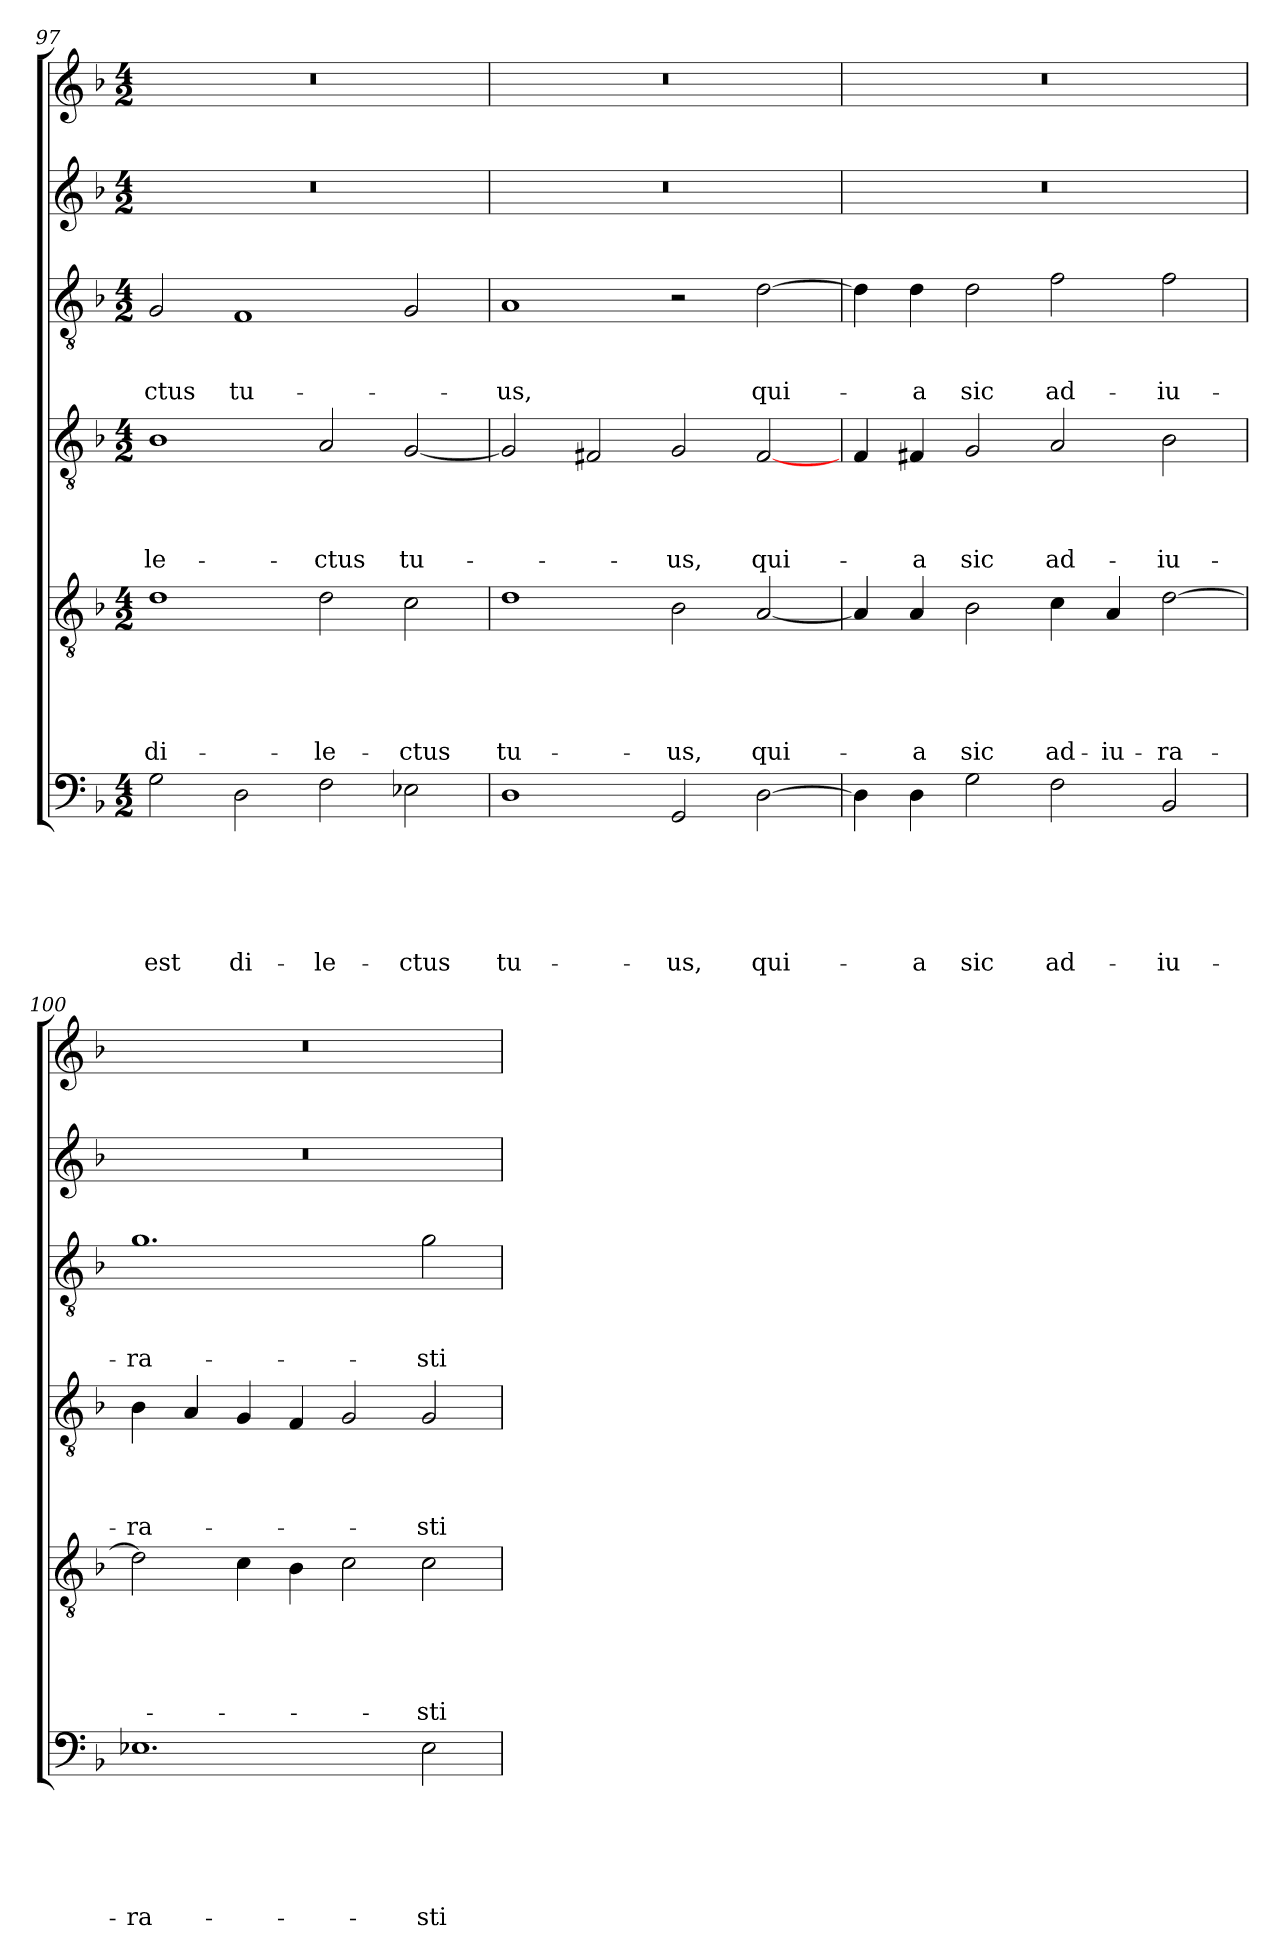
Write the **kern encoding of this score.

**kern	**text	**text	**text	**text	**text	**text	**kern	**text	**text	**text	**text	**text	**kern	**text	**text	**text	**text	**kern	**text	**text	**text	**kern	**kern
*part6	*part6	*part6	*part6	*part6	*part6	*part6	*part5	*part5	*part5	*part5	*part5	*part5	*part4	*part4	*part4	*part4	*part4	*part3	*part3	*part3	*part3	*part2	*part1
*staff6	*staff6	*staff6	*staff6	*staff6	*staff6	*staff6	*staff5	*staff5	*staff5	*staff5	*staff5	*staff5	*staff4	*staff4	*staff4	*staff4	*staff4	*staff3	*staff3	*staff3	*staff3	*staff2	*staff1
!!LO:LB:g=z
*clefF4	*	*	*	*	*	*	*clefGv2	*	*	*	*	*	*clefGv2	*	*	*	*	*clefGv2	*	*	*	*clefG2	*clefG2
*k[b-]	*	*	*	*	*	*	*k[b-]	*	*	*	*	*	*k[b-]	*	*	*	*	*k[b-]	*	*	*	*k[b-]	*k[b-]
*F:	*	*	*	*	*	*	*F:	*	*	*	*	*	*F:	*	*	*	*	*F:	*	*	*	*F:	*F:
*M4/2	*	*	*	*	*	*	*M4/2	*	*	*	*	*	*M4/2	*	*	*	*	*M4/2	*	*	*	*M4/2	*M4/2
=97	=97	=97	=97	=97	=97	=97	=97	=97	=97	=97	=97	=97	=97	=97	=97	=97	=97	=97	=97	=97	=97	=97	=97
!	!	!	!	!	!	!LO:LY:b	!	!	!	!	!	!LO:LY:b	!	!	!	!	!LO:LY:b	!	!	!	!LO:LY:b	!	!
2G\	.	.	.	.	.	est	1d	.	.	.	.	di-	1B-	.	.	.	-le-	2G/	.	.	-ctus	0r	0r
!	!	!	!	!	!	!LO:LY:b	!	!	!	!	!	!	!	!	!	!	!	!	!	!	!LO:LY:b	!	!
2D\	.	.	.	.	.	di-	.	.	.	.	.	.	.	.	.	.	.	1F	.	.	tu-	.	.
!	!	!	!	!	!	!LO:LY:b	!	!	!	!	!	!LO:LY:b	!	!	!	!	!LO:LY:b	!	!	!	!	!	!
2F\	.	.	.	.	.	-le-	2d\	.	.	.	.	-le-	2A/	.	.	.	-ctus	.	.	.	.	.	.
!	!	!	!	!	!	!LO:LY:b	!	!	!	!	!	!LO:LY:b	!	!	!	!	!LO:LY:b	!	!	!	!	!	!
2E-X\	.	.	.	.	.	-ctus	2c\	.	.	.	.	-ctus	[2G/	.	.	.	tu-	2G/	.	.	.	.	.
=98	=98	=98	=98	=98	=98	=98	=98	=98	=98	=98	=98	=98	=98	=98	=98	=98	=98	=98	=98	=98	=98	=98	=98
!	!	!	!	!	!	!LO:LY:b	!	!	!	!	!	!LO:LY:b	!	!	!	!	!	!	!	!	!LO:LY:b	!	!
1D	.	.	.	.	.	tu-	1d	.	.	.	.	tu-	2G/]	.	.	.	.	1A	.	.	-us,	0r	0r
.	.	.	.	.	.	.	.	.	.	.	.	.	2F#X/	.	.	.	.	.	.	.	.	.	.
!	!	!	!	!	!	!LO:LY:b	!	!	!	!	!	!LO:LY:b	!	!	!	!	!LO:LY:b	!	!	!	!	!	!
2GG/	.	.	.	.	.	-us,	2B-\	.	.	.	.	-us,	2G/	.	.	.	-us,	2r	.	.	.	.	.
!	!	!	!	!	!	!LO:LY:b	!	!	!	!	!	!LO:LY:b	!	!	!	!	!LO:LY:b	!	!	!	!LO:LY:b	!	!
[2D\	.	.	.	.	.	qui-	[2A/	.	.	.	.	qui-	[2F#/	.	.	.	qui-	[2d\	.	.	qui-	.	.
=99	=99	=99	=99	=99	=99	=99	=99	=99	=99	=99	=99	=99	=99	=99	=99	=99	=99	=99	=99	=99	=99	=99	=99
4D\]	.	.	.	.	.	.	4A/]	.	.	.	.	.	4F/	.	.	.	.	4d\]	.	.	.	0r	0r
!	!	!	!	!	!	!LO:LY:b	!	!	!	!	!	!LO:LY:b	!	!	!	!	!LO:LY:b	!	!	!	!LO:LY:b	!	!
4D\	.	.	.	.	.	-a	4A/	.	.	.	.	-a	4F#X/	.	.	.	-a	4d\	.	.	-a	.	.
!	!	!	!	!	!	!LO:LY:b	!	!	!	!	!	!LO:LY:b	!	!	!	!	!LO:LY:b	!	!	!	!LO:LY:b	!	!
2G\	.	.	.	.	.	sic	2B-\	.	.	.	.	sic	2G/	.	.	.	sic	2d\	.	.	sic	.	.
!	!	!	!	!	!	!LO:LY:b	!	!	!	!	!	!LO:LY:b	!	!	!	!	!LO:LY:b	!	!	!	!LO:LY:b	!	!
2F\	.	.	.	.	.	ad-	4c\	.	.	.	.	ad-	2A/	.	.	.	ad-	2f\	.	.	ad-	.	.
!	!	!	!	!	!	!	!	!	!	!	!	!LO:LY:b	!	!	!	!	!	!	!	!	!	!	!
.	.	.	.	.	.	.	4A/	.	.	.	.	-iu-	.	.	.	.	.	.	.	.	.	.	.
!	!	!	!	!	!	!LO:LY:b	!	!	!	!	!	!LO:LY:b	!	!	!	!	!LO:LY:b	!	!	!	!LO:LY:b	!	!
2BB-/	.	.	.	.	.	-iu-	[2d\	.	.	.	.	-ra-	2B-\	.	.	.	-iu-	2f\	.	.	-iu-	.	.
=100	=100	=100	=100	=100	=100	=100	=100	=100	=100	=100	=100	=100	=100	=100	=100	=100	=100	=100	=100	=100	=100	=100	=100
!	!	!	!	!	!	!LO:LY:b	!	!	!	!	!	!	!	!	!	!	!LO:LY:b	!	!	!	!LO:LY:b	!	!
1.E-X	.	.	.	.	.	-ra-	2d\]	.	.	.	.	.	4B-\	.	.	.	-ra-	1.g	.	.	-ra-	0r	0r
.	.	.	.	.	.	.	.	.	.	.	.	.	4A/	.	.	.	.	.	.	.	.	.	.
.	.	.	.	.	.	.	4c\	.	.	.	.	.	4G/	.	.	.	.	.	.	.	.	.	.
.	.	.	.	.	.	.	4B-\	.	.	.	.	.	4F/	.	.	.	.	.	.	.	.	.	.
.	.	.	.	.	.	.	2c\	.	.	.	.	.	2G/	.	.	.	.	.	.	.	.	.	.
!	!	!	!	!	!	!LO:LY:b	!	!	!	!	!	!LO:LY:b	!	!	!	!	!LO:LY:b	!	!	!	!LO:LY:b	!	!
2E-\	.	.	.	.	.	-sti	2c\	.	.	.	.	-sti	2G/	.	.	.	-sti	2g\	.	.	-sti	.	.
=	=	=	=	=	=	=	=	=	=	=	=	=	=	=	=	=	=	=	=	=	=	=	=
*-	*-	*-	*-	*-	*-	*-	*-	*-	*-	*-	*-	*-	*-	*-	*-	*-	*-	*-	*-	*-	*-	*-	*-
